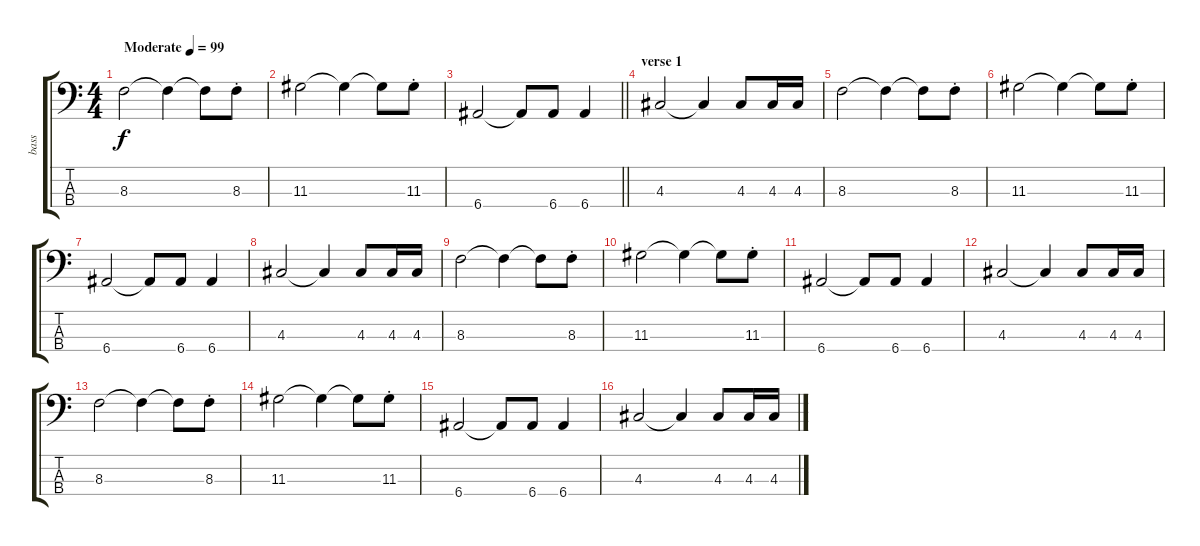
\track ("bass" "bass") {instrument electricbassfinger}
\staff {score tabs}
\tuning (G2 D2 A1 E1) {hide}
\ts (4 4)
\tempo (99 "Moderate")
\clef f4
\ks c
8.3.2{dy f instrument electricbassfinger} 8.3{t}.4 8.3{t}.8 8.3{st}.8 |
11.3.2 11.3{t}.4 11.3{t}.8 11.3{st}.8 |
\barLineRight lightlight
6.4.2 6.4{t}.8 6.4.8 6.4.4 |
\section ("" "verse 1")
4.3.2 4.3{t}.4 4.3.8 4.3.16 4.3.16 |
8.3.2 8.3{t}.4 8.3{t}.8 8.3{st}.8 |
11.3.2 11.3{t}.4 11.3{t}.8 11.3{st}.8 |
6.4.2 6.4{t}.8 6.4.8 6.4.4 |
4.3.2 4.3{t}.4 4.3.8 4.3.16 4.3.16 |
8.3.2 8.3{t}.4 8.3{t}.8 8.3{st}.8 |
11.3.2 11.3{t}.4 11.3{t}.8 11.3{st}.8 |
6.4.2 6.4{t}.8 6.4.8 6.4.4 |
4.3.2 4.3{t}.4 4.3.8 4.3.16 4.3.16 |
8.3.2 8.3{t}.4 8.3{t}.8 8.3{st}.8 |
11.3.2 11.3{t}.4 11.3{t}.8 11.3{st}.8 |
6.4.2 6.4{t}.8 6.4.8 6.4.4 |
4.3.2 4.3{t}.4 4.3.8 4.3.16 4.3.16
